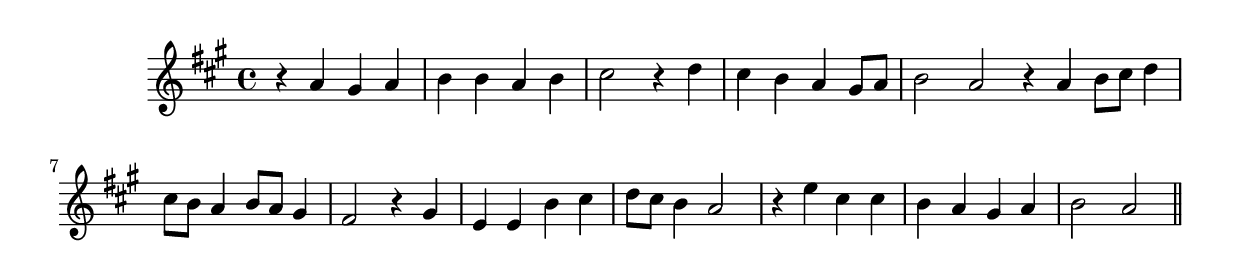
\version "2.14.0"
%{\header {
  title = "Chorale, `Herr, wie du willst, so schick's mit mir'"
  composer = "J.S. Bach"
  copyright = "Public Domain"
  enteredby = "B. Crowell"
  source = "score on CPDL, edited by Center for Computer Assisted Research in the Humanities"
}%}
\score{{\key a \major
\time 4/4
%{\tempo 4=120
%}\relative a' {
  r4 a gis a | b b a b | cis2 r4 d | cis b a gis8 a | b2 a2 \bar ":|"
  r4 a b8 cis d4 | cis8 b a4 b8 a gis4 | fis2 r4 gis | e e b' cis | d8 cis b4 a2 |
  r4 e' cis cis | b a gis a | b2 a2 
  \bar "||"
}
}}